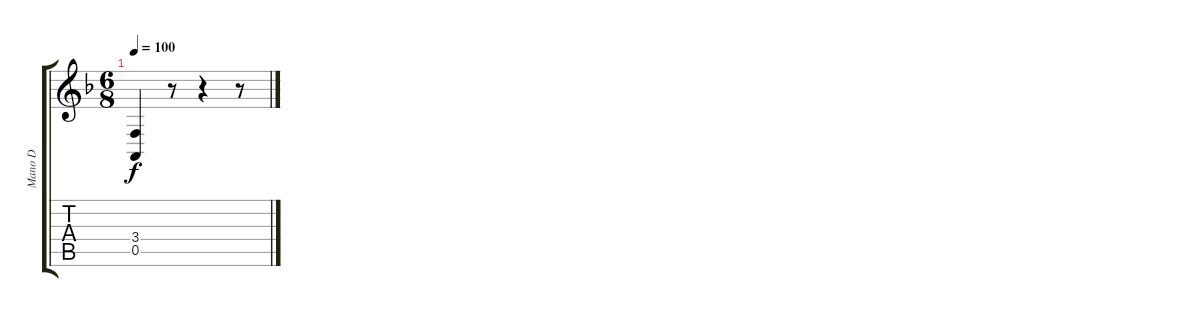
\track ("Mano D" "Mano D") {instrument acousticgrandpiano}
\staff {score tabs}
\tuning (E4 B3 G3 D3 A2 E2) {hide}
\ts (6 8)
\tempo 100
\clef g2
\ks f
(3.4 0.5).4{dy f} r.8 r.4 r.8
